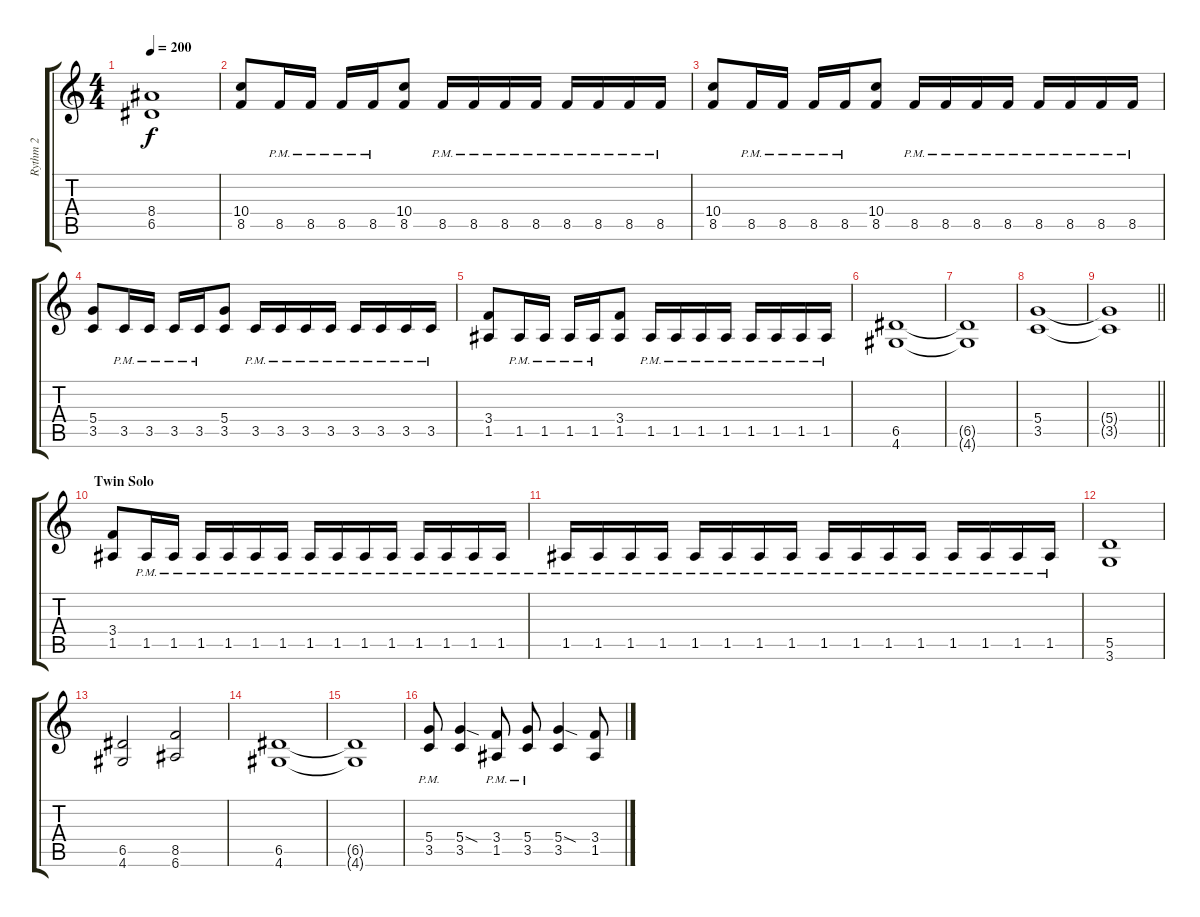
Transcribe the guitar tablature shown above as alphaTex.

\track ("Rythm 2" "Rythm 2") {instrument distortionguitar}
\staff {score tabs}
\tuning (E4 B3 G3 D3 A2 E2) {hide}
\ts (4 4)
\tempo 200
\clef g2
\ks c
(8.4 6.5).1{dy f} |
(10.4 8.5).8 8.5{pm}.16 8.5{pm}.16 8.5{pm}.16 8.5{pm}.16 (10.4 8.5).8 8.5{pm}.16 8.5{pm}.16 8.5{pm}.16 8.5{pm}.16 8.5{pm}.16 8.5{pm}.16 8.5{pm}.16 8.5{pm}.16 |
(10.4 8.5).8 8.5{pm}.16 8.5{pm}.16 8.5{pm}.16 8.5{pm}.16 (10.4 8.5).8 8.5{pm}.16 8.5{pm}.16 8.5{pm}.16 8.5{pm}.16 8.5{pm}.16 8.5{pm}.16 8.5{pm}.16 8.5{pm}.16 |
(5.4 3.5).8 3.5{pm}.16 3.5{pm}.16 3.5{pm}.16 3.5{pm}.16 (5.4 3.5).8 3.5{pm}.16 3.5{pm}.16 3.5{pm}.16 3.5{pm}.16 3.5{pm}.16 3.5{pm}.16 3.5{pm}.16 3.5{pm}.16 |
(3.4 1.5).8 1.5{pm}.16 1.5{pm}.16 1.5{pm}.16 1.5{pm}.16 (3.4 1.5).8 1.5{pm}.16 1.5{pm}.16 1.5{pm}.16 1.5{pm}.16 1.5{pm}.16 1.5{pm}.16 1.5{pm}.16 1.5{pm}.16 |
(6.5 4.6).1 |
(6.5{t} 4.6{t}).1 |
(5.4 3.5).1 |
\barLineRight lightlight
(5.4{t} 3.5{t}).1 |
\section ("" "Twin Solo")
(3.4 1.5).8 1.5{pm}.16 1.5{pm}.16 1.5{pm}.16 1.5{pm}.16 1.5{pm}.16 1.5{pm}.16 1.5{pm}.16 1.5{pm}.16 1.5{pm}.16 1.5{pm}.16 1.5{pm}.16 1.5{pm}.16 1.5{pm}.16 1.5{pm}.16 |
1.5{pm}.16 1.5{pm}.16 1.5{pm}.16 1.5{pm}.16 1.5{pm}.16 1.5{pm}.16 1.5{pm}.16 1.5{pm}.16 1.5{pm}.16 1.5{pm}.16 1.5{pm}.16 1.5{pm}.16 1.5{pm}.16 1.5{pm}.16 1.5{pm}.16 1.5{pm}.16 |
(5.5 3.6).1 |
(6.5 4.6).2 (8.5 6.6).2 |
(6.5 4.6).1 |
(6.5{t} 4.6{t}).1 |
(5.4{pm} 3.5{pm}).8 (5.4{sod} 3.5).4 (3.4{pm} 1.5{pm}).8 (5.4{pm} 3.5{pm}).8 (5.4{sod} 3.5).4 (3.4 1.5).8
